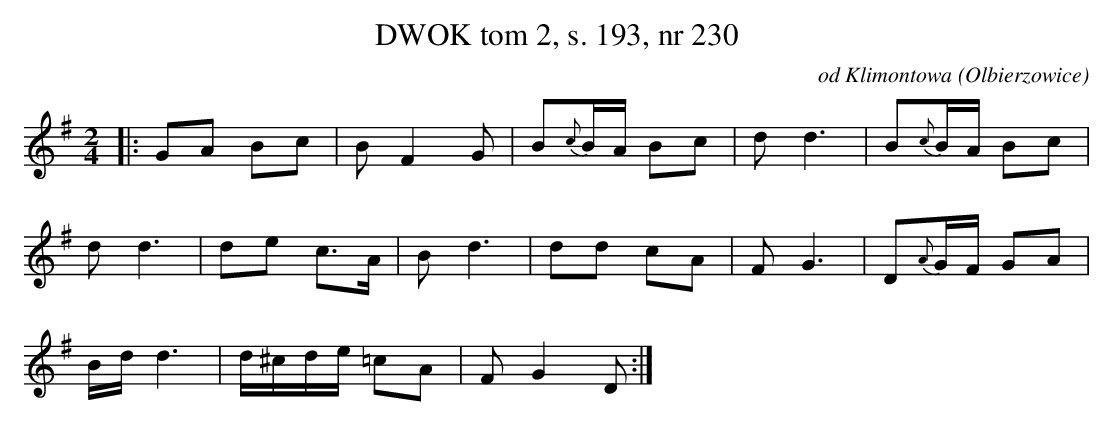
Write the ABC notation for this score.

X:1
T:DWOK tom 2, s. 193, nr 230
O: od Klimontowa (Olbierzowice)
L:1/16
M:2/4
K:G
|:G2A2 B2c2|B2F4G2|B2{c}BA B2c2|d2d6|B2{c}BA B2c2|
d2d6|d2e2 c3A|B2d6|d2d2 c2A2|F2G6| D2{A}GF G2A2|
Bdd6|d^cde =c2A2|F2G4D2:|
